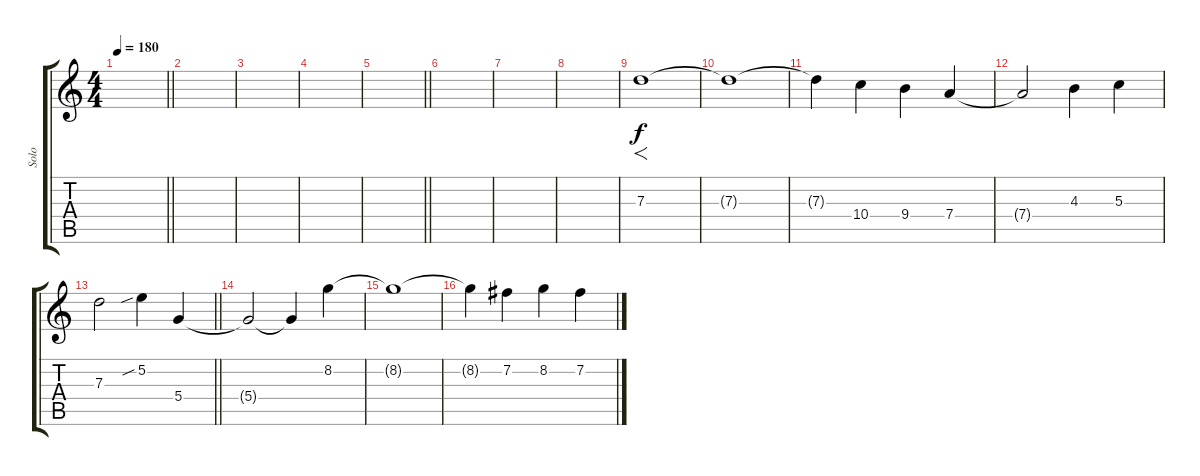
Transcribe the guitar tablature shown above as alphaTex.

\track ("Solo" "Solo") {instrument overdrivenguitar}
\staff {score tabs}
\tuning (E4 B3 G3 D3 A2 E2) {hide}
\ts (4 4)
\tempo 180
\clef g2
\barLineRight lightlight
\ks c
|
|
|
|
\barLineRight lightlight
|
|
|
|
7.3.1{f} |
7.3{t}.1 |
7.3{t}.4 10.4.4 9.4.4 7.4.4 |
7.4{t}.2 4.3.4 5.3.4 |
\barLineRight lightlight
7.3.2 5.2{sib}.4 5.4.4 |
5.4{t}.2 5.4{t}.4 8.2.4 |
8.2{t}.1 |
8.2{t}.4 7.2.4 8.2.4 7.2.4
